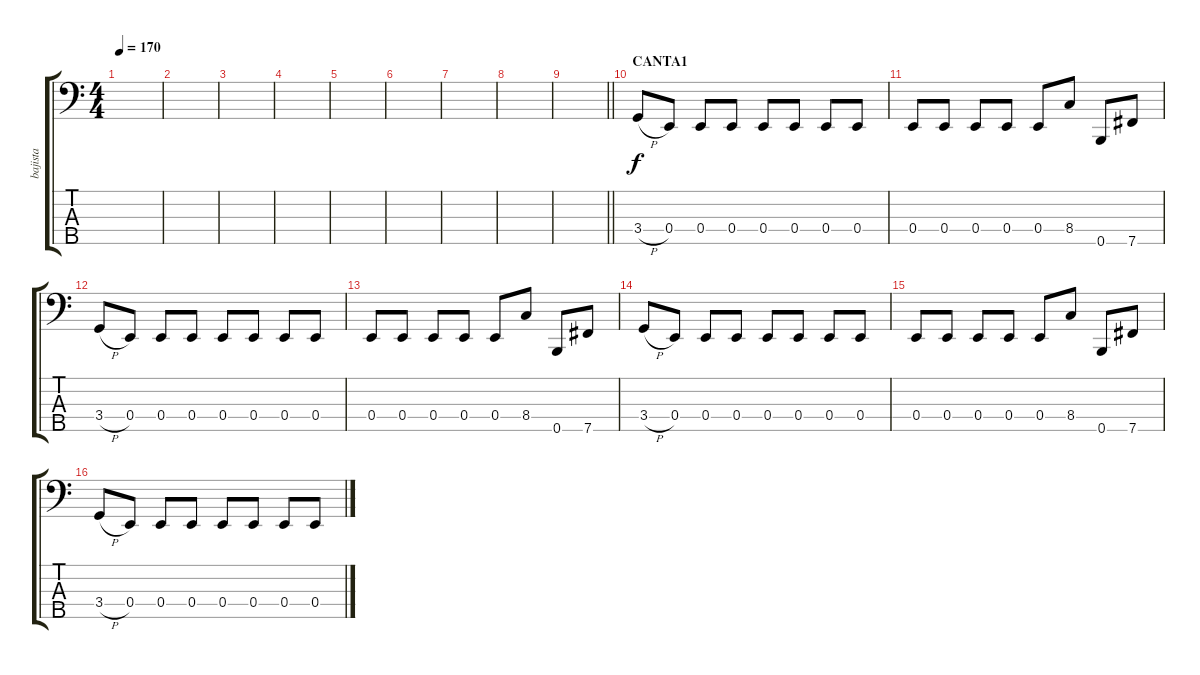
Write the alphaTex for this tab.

\track ("bajista" "bajista") {instrument electricbassfinger}
\staff {score tabs}
\tuning (G2 D2 A1 E1 B0) {hide}
\ts (4 4)
\tempo 170
\clef f4
\ks c
|
|
|
|
|
|
|
|
\barLineRight lightlight
|
\section ("" "CANTA1")
3.4{h}.8 0.4.8 0.4.8 0.4.8 0.4.8 0.4.8 0.4.8 0.4.8 |
0.4.8 0.4.8 0.4.8 0.4.8 0.4.8 8.4.8 0.5.8 7.5.8 |
3.4{h}.8 0.4.8 0.4.8 0.4.8 0.4.8 0.4.8 0.4.8 0.4.8 |
0.4.8 0.4.8 0.4.8 0.4.8 0.4.8 8.4.8 0.5.8 7.5.8 |
3.4{h}.8 0.4.8 0.4.8 0.4.8 0.4.8 0.4.8 0.4.8 0.4.8 |
0.4.8 0.4.8 0.4.8 0.4.8 0.4.8 8.4.8 0.5.8 7.5.8 |
3.4{h}.8 0.4.8 0.4.8 0.4.8 0.4.8 0.4.8 0.4.8 0.4.8
